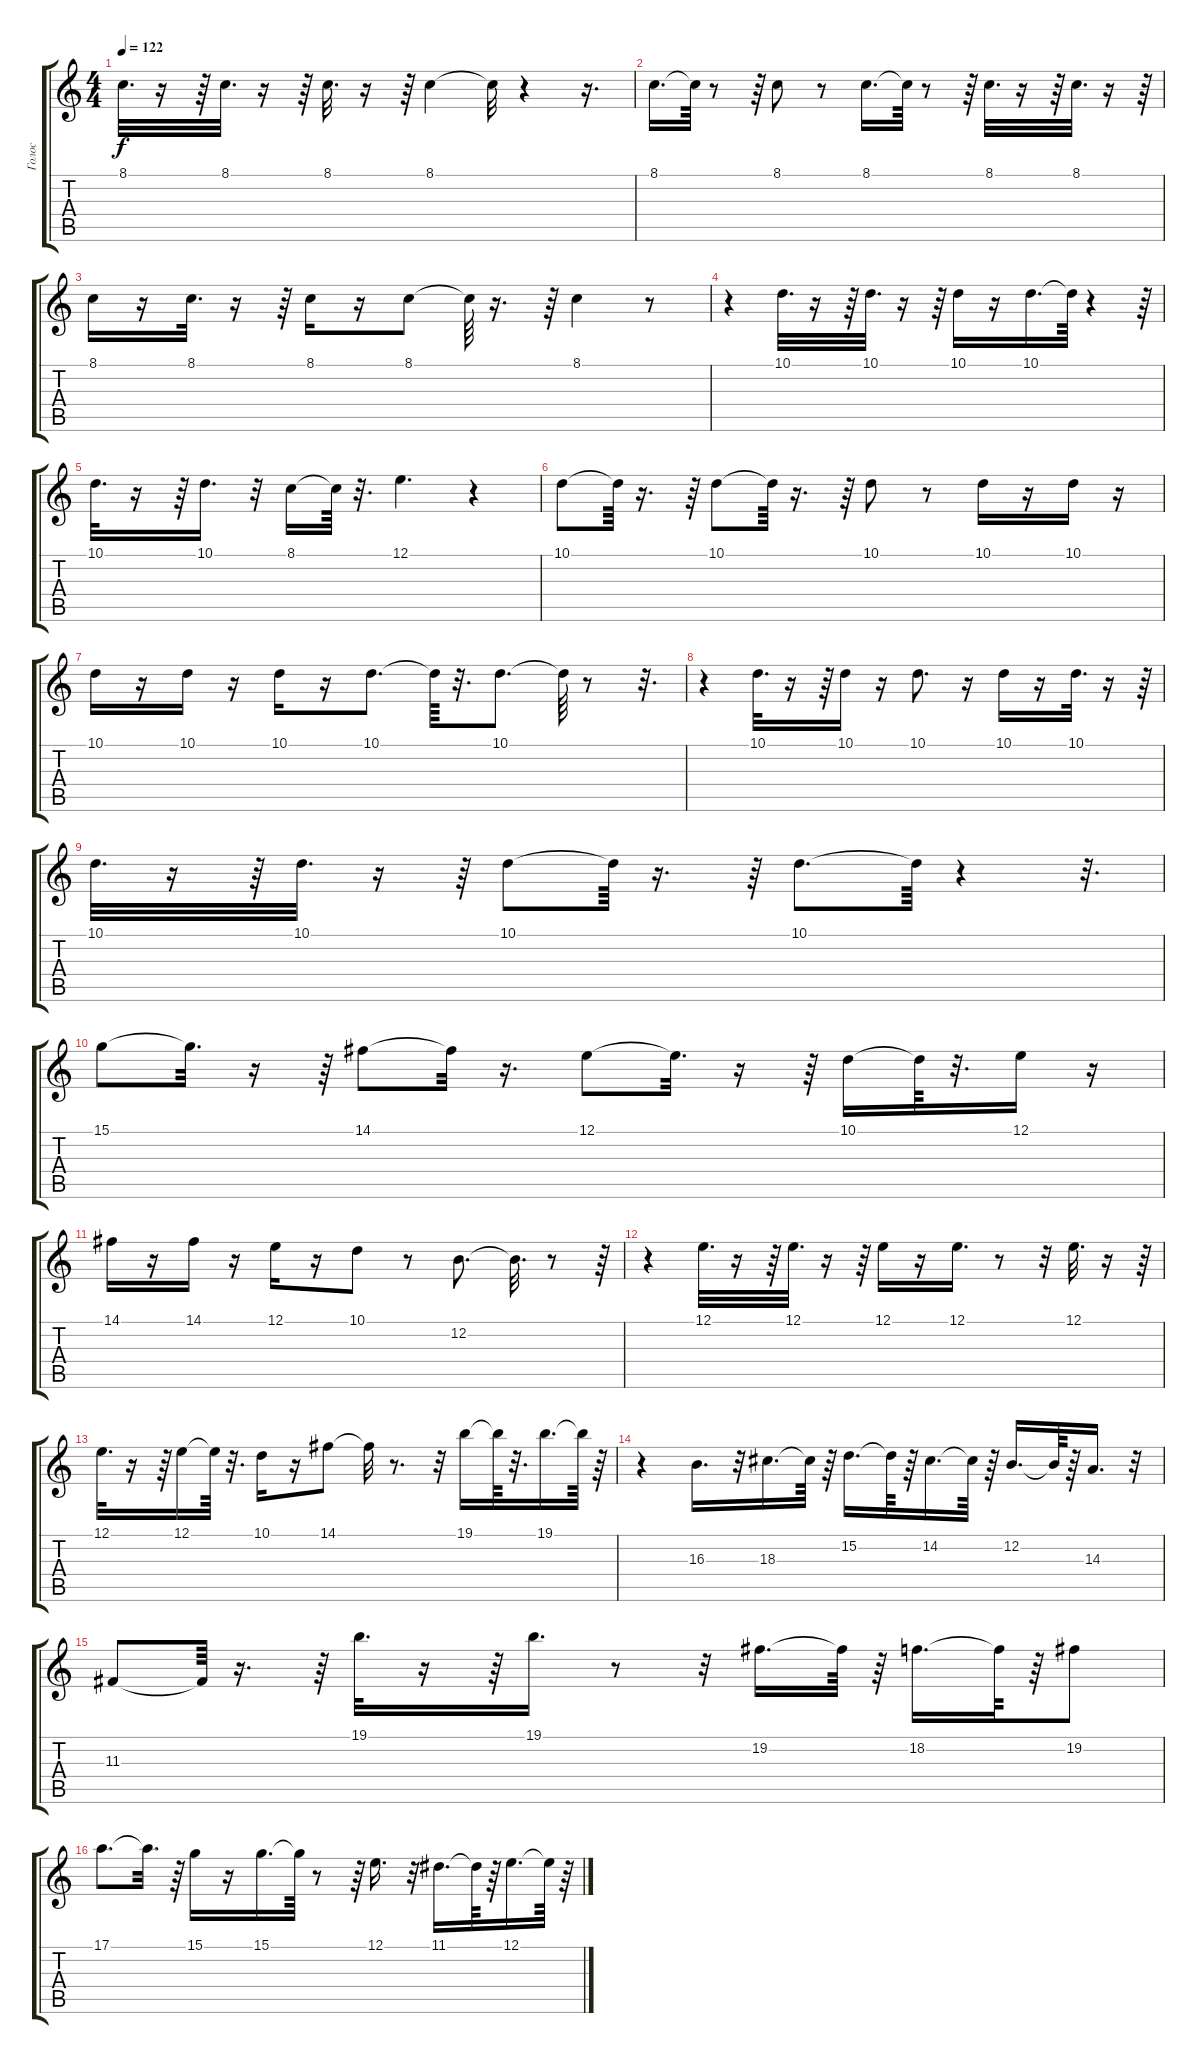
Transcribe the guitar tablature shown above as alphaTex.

\track ("Голос" "Голос") {instrument clarinet}
\staff {score tabs}
\tuning (E4 B3 G3 D3 A2 E2) {hide}
\ts (4 4)
\tempo 122
\clef g2
\ks c
8.1.32{d dy f} r.16 r.64 8.1.32{d} r.16 r.64 8.1.32{d} r.16 r.64 8.1.4 8.1{t}.32 r.4 r.16{d} |
8.1.16{d} 8.1{t}.64 r.8 r.64 8.1.8 r.8 8.1.16{d} 8.1{t}.64 r.8 r.64 8.1.32{d} r.16 r.64 8.1.32{d} r.16 r.64 |
8.1.16 r.16 8.1.32{d} r.16 r.64 8.1.16 r.16 8.1.8 8.1{t}.64 r.16{d} r.64 8.1.4 r.8 |
r.4 10.1.32{d} r.16 r.64 10.1.32{d} r.16 r.64 10.1.16 r.16 10.1.16{d} 10.1{t}.64 r.4 r.64 |
10.1.32{d} r.16 r.64 10.1.16{d} r.32 8.1.16 8.1{t}.64 r.32{d} 12.1.4{d} r.4 |
10.1.8 10.1{t}.64 r.16{d} r.64 10.1.8 10.1{t}.64 r.16{d} r.64 10.1.8 r.8 10.1.16 r.16 10.1.16 r.16 |
10.1.16 r.16 10.1.16 r.16 10.1.16 r.16 10.1.8{d} 10.1{t}.64 r.32{d} 10.1.8{d} 10.1{t}.64 r.8 r.32{d} |
r.4 10.1.32{d} r.16 r.64 10.1.16 r.16 10.1.8{d} r.16 10.1.16 r.16 10.1.32{d} r.16 r.64 |
10.1.32{d} r.16 r.64 10.1.32{d} r.16 r.64 10.1.8 10.1{t}.64 r.16{d} r.64 10.1.8{d} 10.1{t}.64 r.4 r.32{d} |
15.1.8 15.1{t}.32{d} r.16 r.64 14.1.8 14.1{t}.32 r.16{d} 12.1.8 12.1{t}.32{d} r.16 r.64 10.1.16 10.1{t}.64 r.32{d} 12.1.16 r.16 |
14.1.16 r.16 14.1.16 r.16 12.1.16 r.16 10.1.8 r.8 12.2.8{d} 12.2{t}.32{d} r.8 r.64 |
r.4 12.1.32{d} r.16 r.64 12.1.32{d} r.16 r.64 12.1.16 r.16 12.1.16{d} r.8 r.32 12.1.32{d} r.16 r.64 |
12.1.32{d} r.16 r.64 12.1.16 12.1{t}.64 r.32{d} 10.1.16 r.16 14.1.8 14.1{t}.32 r.8{d} r.32 19.1.16 19.1{t}.64 r.32{d} 19.1.16{d} 19.1{t}.64 r.64 |
r.4 16.3.16{d} r.32 18.3.16{d} 18.3{t}.64 r.64 15.2.16{d} 15.2{t}.64 r.64 14.2.16{d} 14.2{t}.64 r.64 12.2.16{d} 12.2{t}.64 r.64 14.3.16{d} r.32 |
11.3.8 11.3{t}.64 r.16{d} r.64 19.1.32{d} r.16 r.64 19.1.16{d} r.8 r.32 19.2.16{d} 19.2{t}.64 r.64 18.2.16{d} 18.2{t}.64 r.64 19.2.8 |
17.1.8{d} 17.1{t}.32{d} r.64 15.1.16 r.16 15.1.16{d} 15.1{t}.64 r.8 r.64 12.1.16{d} r.32 11.1.16{d} 11.1{t}.64 r.64 12.1.16{d} 12.1{t}.64 r.64
